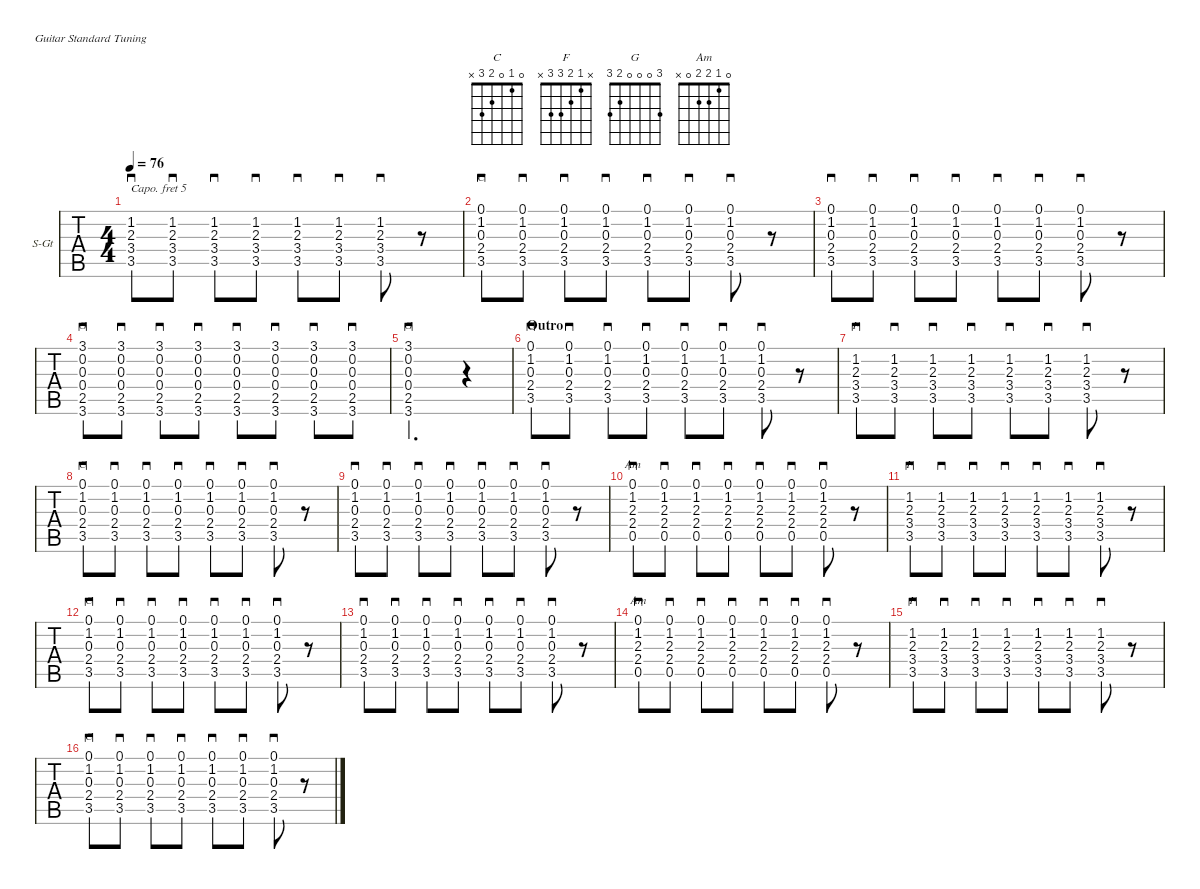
\defaultSystemsLayout 4
\hideDynamics
\bracketExtendMode nobrackets
\firstSystemTrackNameOrientation horizontal
\track ("cowboy chords (capo short) 05" "S-Gt") {instrument acousticguitarsteel}
\staff {tabs}
\capo 5
\tuning (E4 B3 G3 D3 A2 E2)
\chord ("C" 0 1 0 2 3 x)
\chord ("F" x 1 2 3 3 x)
\chord ("G" 3 0 0 0 2 3)
\chord ("Am" 0 1 2 2 0 x)
\ts (4 4)
\tempo 76
\clef g2
\ks gminor
(3.5{acc forcenatural} 3.4{acc forcenatural} 2.3{acc forcenatural} 1.2{acc forcenatural}).8{sd dy mf beam Up} (3.5{acc forcenatural} 3.4{acc forcenatural} 2.3{acc forcenatural} 1.2{acc forcenatural}).8{sd beam Up} (3.5{acc forcenatural} 3.4{acc forcenatural} 2.3{acc forcenatural} 1.2{acc forcenatural}).8{sd beam Up} (3.5{acc forcenatural} 3.4{acc forcenatural} 2.3{acc forcenatural} 1.2{acc forcenatural}).8{sd beam Up} (3.5{acc forcenatural} 3.4{acc forcenatural} 2.3{acc forcenatural} 1.2{acc forcenatural}).8{sd beam Up} (3.5{acc forcenatural} 3.4{acc forcenatural} 2.3{acc forcenatural} 1.2{acc forcenatural}).8{sd beam Up} (3.5{acc forcenatural} 3.4{acc forcenatural} 2.3{acc forcenatural} 1.2{acc forcenatural}).8{sd beam Up} r.8{beam Down} |
(3.5{acc forcenatural} 2.4{acc forcenatural} 0.3{acc forcenatural} 1.2{acc forcenatural} 0.1{acc forcenatural}).8{sd ch "C" beam Up} (3.5{acc forcenatural} 2.4{acc forcenatural} 0.3{acc forcenatural} 1.2{acc forcenatural} 0.1{acc forcenatural}).8{sd beam Up} (3.5{acc forcenatural} 2.4{acc forcenatural} 0.3{acc forcenatural} 1.2{acc forcenatural} 0.1{acc forcenatural}).8{sd beam Up} (3.5{acc forcenatural} 2.4{acc forcenatural} 0.3{acc forcenatural} 1.2{acc forcenatural} 0.1{acc forcenatural}).8{sd beam Up} (3.5{acc forcenatural} 2.4{acc forcenatural} 0.3{acc forcenatural} 1.2{acc forcenatural} 0.1{acc forcenatural}).8{sd beam Up} (3.5{acc forcenatural} 2.4{acc forcenatural} 0.3{acc forcenatural} 1.2{acc forcenatural} 0.1{acc forcenatural}).8{sd beam Up} (3.5{acc forcenatural} 2.4{acc forcenatural} 0.3{acc forcenatural} 1.2{acc forcenatural} 0.1{acc forcenatural}).8{sd beam Up} r.8{beam Down} |
(3.5{acc forcenatural} 2.4{acc forcenatural} 0.3{acc forcenatural} 1.2{acc forcenatural} 0.1{acc forcenatural}).8{sd beam Up} (3.5{acc forcenatural} 2.4{acc forcenatural} 0.3{acc forcenatural} 1.2{acc forcenatural} 0.1{acc forcenatural}).8{sd beam Up} (3.5{acc forcenatural} 2.4{acc forcenatural} 0.3{acc forcenatural} 1.2{acc forcenatural} 0.1{acc forcenatural}).8{sd beam Up} (3.5{acc forcenatural} 2.4{acc forcenatural} 0.3{acc forcenatural} 1.2{acc forcenatural} 0.1{acc forcenatural}).8{sd beam Up} (3.5{acc forcenatural} 2.4{acc forcenatural} 0.3{acc forcenatural} 1.2{acc forcenatural} 0.1{acc forcenatural}).8{sd beam Up} (3.5{acc forcenatural} 2.4{acc forcenatural} 0.3{acc forcenatural} 1.2{acc forcenatural} 0.1{acc forcenatural}).8{sd beam Up} (3.5{acc forcenatural} 2.4{acc forcenatural} 0.3{acc forcenatural} 1.2{acc forcenatural} 0.1{acc forcenatural}).8{sd beam Up} r.8{beam Down} |
(3.6{acc forcenatural} 2.5{acc forcenatural} 0.4{acc forcenatural} 0.3{acc forcenatural} 0.2{acc forcenatural} 3.1{acc forcenatural}).8{sd ch "G" beam Up} (3.6{acc forcenatural} 2.5{acc forcenatural} 0.4{acc forcenatural} 0.3{acc forcenatural} 0.2{acc forcenatural} 3.1{acc forcenatural}).8{sd beam Up} (3.6{acc forcenatural} 2.5{acc forcenatural} 0.4{acc forcenatural} 0.3{acc forcenatural} 0.2{acc forcenatural} 3.1{acc forcenatural}).8{sd beam Up} (3.6{acc forcenatural} 2.5{acc forcenatural} 0.4{acc forcenatural} 0.3{acc forcenatural} 0.2{acc forcenatural} 3.1{acc forcenatural}).8{sd beam Up} (3.6{acc forcenatural} 2.5{acc forcenatural} 0.4{acc forcenatural} 0.3{acc forcenatural} 0.2{acc forcenatural} 3.1{acc forcenatural}).8{sd beam Up} (3.6{acc forcenatural} 2.5{acc forcenatural} 0.4{acc forcenatural} 0.3{acc forcenatural} 0.2{acc forcenatural} 3.1{acc forcenatural}).8{sd beam Up} (3.6{acc forcenatural} 2.5{acc forcenatural} 0.4{acc forcenatural} 0.3{acc forcenatural} 0.2{acc forcenatural} 3.1{acc forcenatural}).8{sd beam Up} (3.6{acc forcenatural} 2.5{acc forcenatural} 0.4{acc forcenatural} 0.3{acc forcenatural} 0.2{acc forcenatural} 3.1{acc forcenatural}).8{sd beam Up} |
(3.6{acc forcenatural} 2.5{acc forcenatural} 0.4{acc forcenatural} 0.3{acc forcenatural} 0.2{acc forcenatural} 3.1{acc forcenatural}).2{d sd ch "G" beam Up} r.4{beam Down} |
\section ("" "Outro")
(3.5{acc forcenatural} 2.4{acc forcenatural} 0.3{acc forcenatural} 1.2{acc forcenatural} 0.1{acc forcenatural}).8{sd ch "C" beam Up} (3.5{acc forcenatural} 2.4{acc forcenatural} 0.3{acc forcenatural} 1.2{acc forcenatural} 0.1{acc forcenatural}).8{sd beam Up} (3.5{acc forcenatural} 2.4{acc forcenatural} 0.3{acc forcenatural} 1.2{acc forcenatural} 0.1{acc forcenatural}).8{sd beam Up} (3.5{acc forcenatural} 2.4{acc forcenatural} 0.3{acc forcenatural} 1.2{acc forcenatural} 0.1{acc forcenatural}).8{sd beam Up} (3.5{acc forcenatural} 2.4{acc forcenatural} 0.3{acc forcenatural} 1.2{acc forcenatural} 0.1{acc forcenatural}).8{sd beam Up} (3.5{acc forcenatural} 2.4{acc forcenatural} 0.3{acc forcenatural} 1.2{acc forcenatural} 0.1{acc forcenatural}).8{sd beam Up} (3.5{acc forcenatural} 2.4{acc forcenatural} 0.3{acc forcenatural} 1.2{acc forcenatural} 0.1{acc forcenatural}).8{sd beam Up} r.8{beam Down} |
(3.5{acc forcenatural} 3.4{acc forcenatural} 2.3{acc forcenatural} 1.2{acc forcenatural}).8{sd ch "F" beam Up} (3.5{acc forcenatural} 3.4{acc forcenatural} 2.3{acc forcenatural} 1.2{acc forcenatural}).8{sd beam Up} (3.5{acc forcenatural} 3.4{acc forcenatural} 2.3{acc forcenatural} 1.2{acc forcenatural}).8{sd beam Up} (3.5{acc forcenatural} 3.4{acc forcenatural} 2.3{acc forcenatural} 1.2{acc forcenatural}).8{sd beam Up} (3.5{acc forcenatural} 3.4{acc forcenatural} 2.3{acc forcenatural} 1.2{acc forcenatural}).8{sd beam Up} (3.5{acc forcenatural} 3.4{acc forcenatural} 2.3{acc forcenatural} 1.2{acc forcenatural}).8{sd beam Up} (3.5{acc forcenatural} 3.4{acc forcenatural} 2.3{acc forcenatural} 1.2{acc forcenatural}).8{sd beam Up} r.8{beam Down} |
(3.5{acc forcenatural} 2.4{acc forcenatural} 0.3{acc forcenatural} 1.2{acc forcenatural} 0.1{acc forcenatural}).8{sd ch "C" beam Up} (3.5{acc forcenatural} 2.4{acc forcenatural} 0.3{acc forcenatural} 1.2{acc forcenatural} 0.1{acc forcenatural}).8{sd beam Up} (3.5{acc forcenatural} 2.4{acc forcenatural} 0.3{acc forcenatural} 1.2{acc forcenatural} 0.1{acc forcenatural}).8{sd beam Up} (3.5{acc forcenatural} 2.4{acc forcenatural} 0.3{acc forcenatural} 1.2{acc forcenatural} 0.1{acc forcenatural}).8{sd beam Up} (3.5{acc forcenatural} 2.4{acc forcenatural} 0.3{acc forcenatural} 1.2{acc forcenatural} 0.1{acc forcenatural}).8{sd beam Up} (3.5{acc forcenatural} 2.4{acc forcenatural} 0.3{acc forcenatural} 1.2{acc forcenatural} 0.1{acc forcenatural}).8{sd beam Up} (3.5{acc forcenatural} 2.4{acc forcenatural} 0.3{acc forcenatural} 1.2{acc forcenatural} 0.1{acc forcenatural}).8{sd beam Up} r.8{beam Down} |
(3.5{acc forcenatural} 2.4{acc forcenatural} 0.3{acc forcenatural} 1.2{acc forcenatural} 0.1{acc forcenatural}).8{sd beam Up} (3.5{acc forcenatural} 2.4{acc forcenatural} 0.3{acc forcenatural} 1.2{acc forcenatural} 0.1{acc forcenatural}).8{sd beam Up} (3.5{acc forcenatural} 2.4{acc forcenatural} 0.3{acc forcenatural} 1.2{acc forcenatural} 0.1{acc forcenatural}).8{sd beam Up} (3.5{acc forcenatural} 2.4{acc forcenatural} 0.3{acc forcenatural} 1.2{acc forcenatural} 0.1{acc forcenatural}).8{sd beam Up} (3.5{acc forcenatural} 2.4{acc forcenatural} 0.3{acc forcenatural} 1.2{acc forcenatural} 0.1{acc forcenatural}).8{sd beam Up} (3.5{acc forcenatural} 2.4{acc forcenatural} 0.3{acc forcenatural} 1.2{acc forcenatural} 0.1{acc forcenatural}).8{sd beam Up} (3.5{acc forcenatural} 2.4{acc forcenatural} 0.3{acc forcenatural} 1.2{acc forcenatural} 0.1{acc forcenatural}).8{sd beam Up} r.8{beam Down} |
(0.5{acc forcenatural} 2.4{acc forcenatural} 2.3{acc forcenatural} 1.2{acc forcenatural} 0.1{acc forcenatural}).8{sd ch "Am" beam Up} (0.5{acc forcenatural} 2.4{acc forcenatural} 2.3{acc forcenatural} 1.2{acc forcenatural} 0.1{acc forcenatural}).8{sd beam Up} (0.5{acc forcenatural} 2.4{acc forcenatural} 2.3{acc forcenatural} 1.2{acc forcenatural} 0.1{acc forcenatural}).8{sd beam Up} (0.5{acc forcenatural} 2.4{acc forcenatural} 2.3{acc forcenatural} 1.2{acc forcenatural} 0.1{acc forcenatural}).8{sd beam Up} (0.5{acc forcenatural} 2.4{acc forcenatural} 2.3{acc forcenatural} 1.2{acc forcenatural} 0.1{acc forcenatural}).8{sd beam Up} (0.5{acc forcenatural} 2.4{acc forcenatural} 2.3{acc forcenatural} 1.2{acc forcenatural} 0.1{acc forcenatural}).8{sd beam Up} (0.5{acc forcenatural} 2.4{acc forcenatural} 2.3{acc forcenatural} 1.2{acc forcenatural} 0.1{acc forcenatural}).8{sd beam Up} r.8{beam Down} |
(3.5{acc forcenatural} 3.4{acc forcenatural} 2.3{acc forcenatural} 1.2{acc forcenatural}).8{sd ch "F" beam Up} (3.5{acc forcenatural} 3.4{acc forcenatural} 2.3{acc forcenatural} 1.2{acc forcenatural}).8{sd beam Up} (3.5{acc forcenatural} 3.4{acc forcenatural} 2.3{acc forcenatural} 1.2{acc forcenatural}).8{sd beam Up} (3.5{acc forcenatural} 3.4{acc forcenatural} 2.3{acc forcenatural} 1.2{acc forcenatural}).8{sd beam Up} (3.5{acc forcenatural} 3.4{acc forcenatural} 2.3{acc forcenatural} 1.2{acc forcenatural}).8{sd beam Up} (3.5{acc forcenatural} 3.4{acc forcenatural} 2.3{acc forcenatural} 1.2{acc forcenatural}).8{sd beam Up} (3.5{acc forcenatural} 3.4{acc forcenatural} 2.3{acc forcenatural} 1.2{acc forcenatural}).8{sd beam Up} r.8{beam Down} |
(3.5{acc forcenatural} 2.4{acc forcenatural} 0.3{acc forcenatural} 1.2{acc forcenatural} 0.1{acc forcenatural}).8{sd ch "C" beam Up} (3.5{acc forcenatural} 2.4{acc forcenatural} 0.3{acc forcenatural} 1.2{acc forcenatural} 0.1{acc forcenatural}).8{sd beam Up} (3.5{acc forcenatural} 2.4{acc forcenatural} 0.3{acc forcenatural} 1.2{acc forcenatural} 0.1{acc forcenatural}).8{sd beam Up} (3.5{acc forcenatural} 2.4{acc forcenatural} 0.3{acc forcenatural} 1.2{acc forcenatural} 0.1{acc forcenatural}).8{sd beam Up} (3.5{acc forcenatural} 2.4{acc forcenatural} 0.3{acc forcenatural} 1.2{acc forcenatural} 0.1{acc forcenatural}).8{sd beam Up} (3.5{acc forcenatural} 2.4{acc forcenatural} 0.3{acc forcenatural} 1.2{acc forcenatural} 0.1{acc forcenatural}).8{sd beam Up} (3.5{acc forcenatural} 2.4{acc forcenatural} 0.3{acc forcenatural} 1.2{acc forcenatural} 0.1{acc forcenatural}).8{sd beam Up} r.8{beam Down} |
(3.5{acc forcenatural} 2.4{acc forcenatural} 0.3{acc forcenatural} 1.2{acc forcenatural} 0.1{acc forcenatural}).8{sd beam Up} (3.5{acc forcenatural} 2.4{acc forcenatural} 0.3{acc forcenatural} 1.2{acc forcenatural} 0.1{acc forcenatural}).8{sd beam Up} (3.5{acc forcenatural} 2.4{acc forcenatural} 0.3{acc forcenatural} 1.2{acc forcenatural} 0.1{acc forcenatural}).8{sd beam Up} (3.5{acc forcenatural} 2.4{acc forcenatural} 0.3{acc forcenatural} 1.2{acc forcenatural} 0.1{acc forcenatural}).8{sd beam Up} (3.5{acc forcenatural} 2.4{acc forcenatural} 0.3{acc forcenatural} 1.2{acc forcenatural} 0.1{acc forcenatural}).8{sd beam Up} (3.5{acc forcenatural} 2.4{acc forcenatural} 0.3{acc forcenatural} 1.2{acc forcenatural} 0.1{acc forcenatural}).8{sd beam Up} (3.5{acc forcenatural} 2.4{acc forcenatural} 0.3{acc forcenatural} 1.2{acc forcenatural} 0.1{acc forcenatural}).8{sd beam Up} r.8{beam Down} |
(0.5{acc forcenatural} 2.4{acc forcenatural} 2.3{acc forcenatural} 1.2{acc forcenatural} 0.1{acc forcenatural}).8{sd ch "Am" beam Up} (0.5{acc forcenatural} 2.4{acc forcenatural} 2.3{acc forcenatural} 1.2{acc forcenatural} 0.1{acc forcenatural}).8{sd beam Up} (0.5{acc forcenatural} 2.4{acc forcenatural} 2.3{acc forcenatural} 1.2{acc forcenatural} 0.1{acc forcenatural}).8{sd beam Up} (0.5{acc forcenatural} 2.4{acc forcenatural} 2.3{acc forcenatural} 1.2{acc forcenatural} 0.1{acc forcenatural}).8{sd beam Up} (0.5{acc forcenatural} 2.4{acc forcenatural} 2.3{acc forcenatural} 1.2{acc forcenatural} 0.1{acc forcenatural}).8{sd beam Up} (0.5{acc forcenatural} 2.4{acc forcenatural} 2.3{acc forcenatural} 1.2{acc forcenatural} 0.1{acc forcenatural}).8{sd beam Up} (0.5{acc forcenatural} 2.4{acc forcenatural} 2.3{acc forcenatural} 1.2{acc forcenatural} 0.1{acc forcenatural}).8{sd beam Up} r.8{beam Down} |
(3.5{acc forcenatural} 3.4{acc forcenatural} 2.3{acc forcenatural} 1.2{acc forcenatural}).8{sd ch "F" beam Up} (3.5{acc forcenatural} 3.4{acc forcenatural} 2.3{acc forcenatural} 1.2{acc forcenatural}).8{sd beam Up} (3.5{acc forcenatural} 3.4{acc forcenatural} 2.3{acc forcenatural} 1.2{acc forcenatural}).8{sd beam Up} (3.5{acc forcenatural} 3.4{acc forcenatural} 2.3{acc forcenatural} 1.2{acc forcenatural}).8{sd beam Up} (3.5{acc forcenatural} 3.4{acc forcenatural} 2.3{acc forcenatural} 1.2{acc forcenatural}).8{sd beam Up} (3.5{acc forcenatural} 3.4{acc forcenatural} 2.3{acc forcenatural} 1.2{acc forcenatural}).8{sd beam Up} (3.5{acc forcenatural} 3.4{acc forcenatural} 2.3{acc forcenatural} 1.2{acc forcenatural}).8{sd beam Up} r.8{beam Down} |
(3.5{acc forcenatural} 2.4{acc forcenatural} 0.3{acc forcenatural} 1.2{acc forcenatural} 0.1{acc forcenatural}).8{sd ch "C" beam Up} (3.5{acc forcenatural} 2.4{acc forcenatural} 0.3{acc forcenatural} 1.2{acc forcenatural} 0.1{acc forcenatural}).8{sd beam Up} (3.5{acc forcenatural} 2.4{acc forcenatural} 0.3{acc forcenatural} 1.2{acc forcenatural} 0.1{acc forcenatural}).8{sd beam Up} (3.5{acc forcenatural} 2.4{acc forcenatural} 0.3{acc forcenatural} 1.2{acc forcenatural} 0.1{acc forcenatural}).8{sd beam Up} (3.5{acc forcenatural} 2.4{acc forcenatural} 0.3{acc forcenatural} 1.2{acc forcenatural} 0.1{acc forcenatural}).8{sd beam Up} (3.5{acc forcenatural} 2.4{acc forcenatural} 0.3{acc forcenatural} 1.2{acc forcenatural} 0.1{acc forcenatural}).8{sd beam Up} (3.5{acc forcenatural} 2.4{acc forcenatural} 0.3{acc forcenatural} 1.2{acc forcenatural} 0.1{acc forcenatural}).8{sd beam Up} r.8{beam Down}
